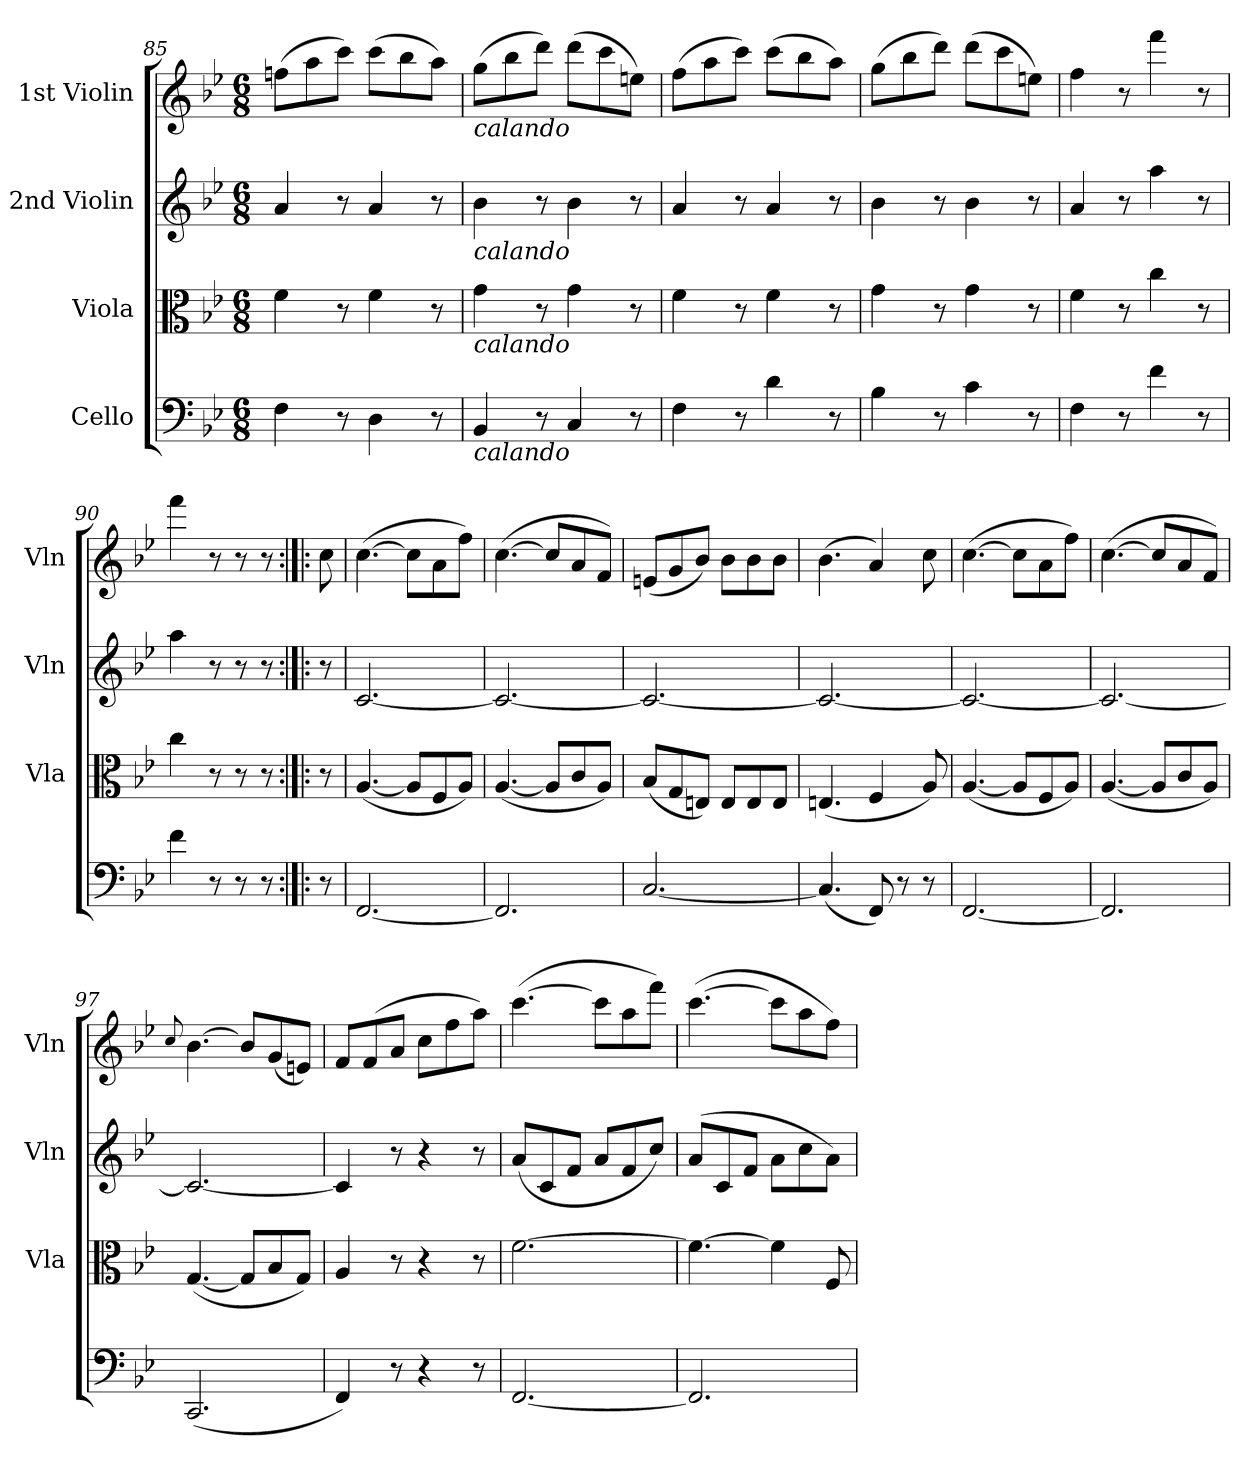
**kern	**kern	**kern	**kern
*part4	*part3	*part2	*part1
*staff4	*staff3	*staff2	*staff1
*I"Cello	*I"Viola	*I"2nd Violin	*I"1st Violin
*	*I'Vla	*I'Vln	*I'Vln
*clefF4	*clefC3	*clefG2	*clefG2
*k[b-e-]	*k[b-e-]	*k[b-e-]	*k[b-e-]
*B-:	*B-:	*B-:	*B-:
*M6/8	*M6/8	*M6/8	*M6/8
=85	=85	=85	=85
4F	4f	4a	(8ffnL
.	.	.	8aa
8r	8r	8r	8cccJ)
4D	4f	4a	(8cccL
.	.	.	8bb-
8r	8r	8r	8aaJ)
=86	=86	=86	=86
!	!	!	!LO:TX:b:i:t=calando
!	!	!LO:TX:b:i:t=calando	!
!	!LO:TX:b:i:t=calando	!	!
!LO:TX:b:i:t=calando	!	!	!
4BB-	4g	4b-	(8ggL
.	.	.	8bb-
8r	8r	8r	8dddJ)
4C	4g	4b-	(8dddL
.	.	.	8ccc
8r	8r	8r	8eenJ)
=87	=87	=87	=87
4F	4f	4a	(8ffL
.	.	.	8aa
8r	8r	8r	8cccJ)
4d	4f	4a	(8cccL
.	.	.	8bb-
8r	8r	8r	8aaJ)
=88	=88	=88	=88
4B-	4g	4b-	(8ggL
.	.	.	8bb-
8r	8r	8r	8dddJ)
4c	4g	4b-	(8dddL
.	.	.	8ccc
8r	8r	8r	8eenJ)
=89	=89	=89	=89
4F	4f	4a	4ff
8r	8r	8r	8r
4f	4cc	4aa	4fff
8r	8r	8r	8r
=90	=90	=90	=90
4f	4cc	4aa	4fff
8r	8r	8r	8r
8r	8r	8r	8r
8r	8r	8r	8r
=:|!|:	=:|!|:	=:|!|:	=:|!|:
8r	8r	8r	8cc
=91	=91	=91	=91
[2.FF	([4.A	[2.c	([4.cc
.	8AL]	.	8ccL]
.	8F	.	8a
.	8AJ)	.	8ffJ)
=92	=92	=92	=92
2.FF]	([4.A	2.c_	([4.cc
.	8AL]	.	8ccL]
.	8c	.	8a
.	8AJ)	.	8fJ)
=93	=93	=93	=93
[2.C	(8B-L	2.c_	(8enL
.	8G	.	8g
.	8EnJ)	.	8b-J)
.	8EL	.	8b-L
.	8E	.	8b-
.	8EJ	.	8b-J
=94	=94	=94	=94
(4.C]	(4.En	2.c_	(4.b-
8FF)	4F	.	4a)
8r	.	.	.
8r	8A)	.	8cc
=95	=95	=95	=95
[2.FF	([4.A	2.c_	([4.cc
.	8AL]	.	8ccL]
.	8F	.	8a
.	8AJ)	.	8ffJ)
=96	=96	=96	=96
2.FF]	([4.A	2.c_	([4.cc
.	8AL]	.	8ccL]
.	8c	.	8a
.	8AJ)	.	8fJ)
=97	=97	=97	=97
.	.	.	8qqcc/
(2.CC	([4.G	2.c_	[4.b-
.	8GL]	.	8b-L]
.	8B-	.	(8g
.	8GJ)	.	8enJ)
=98	=98	=98	=98
4FF)	4A	4c]	8fL
.	.	.	(8f
8r	8r	8r	8aJ
4r	4r	4r	8ccL
.	.	.	8ff
8r	8r	8r	8aaJ)
=99	=99	=99	=99
[2.FF	[2.f	(8aL	([4.ccc
.	.	8c	.
.	.	8fJ	.
.	.	8aL	8cccL]
.	.	8f	8aa
.	.	8ccJ)	8fffJ)
=100	=100	=100	=100
2.FF]	4.f_	(8aL	([4.ccc
.	.	8c	.
.	.	8fJ	.
.	4f]	8aL	8cccL]
.	.	8cc	8aa
.	8F	8aJ)	8ffJ)
=	=	=	=
*-	*-	*-	*-
